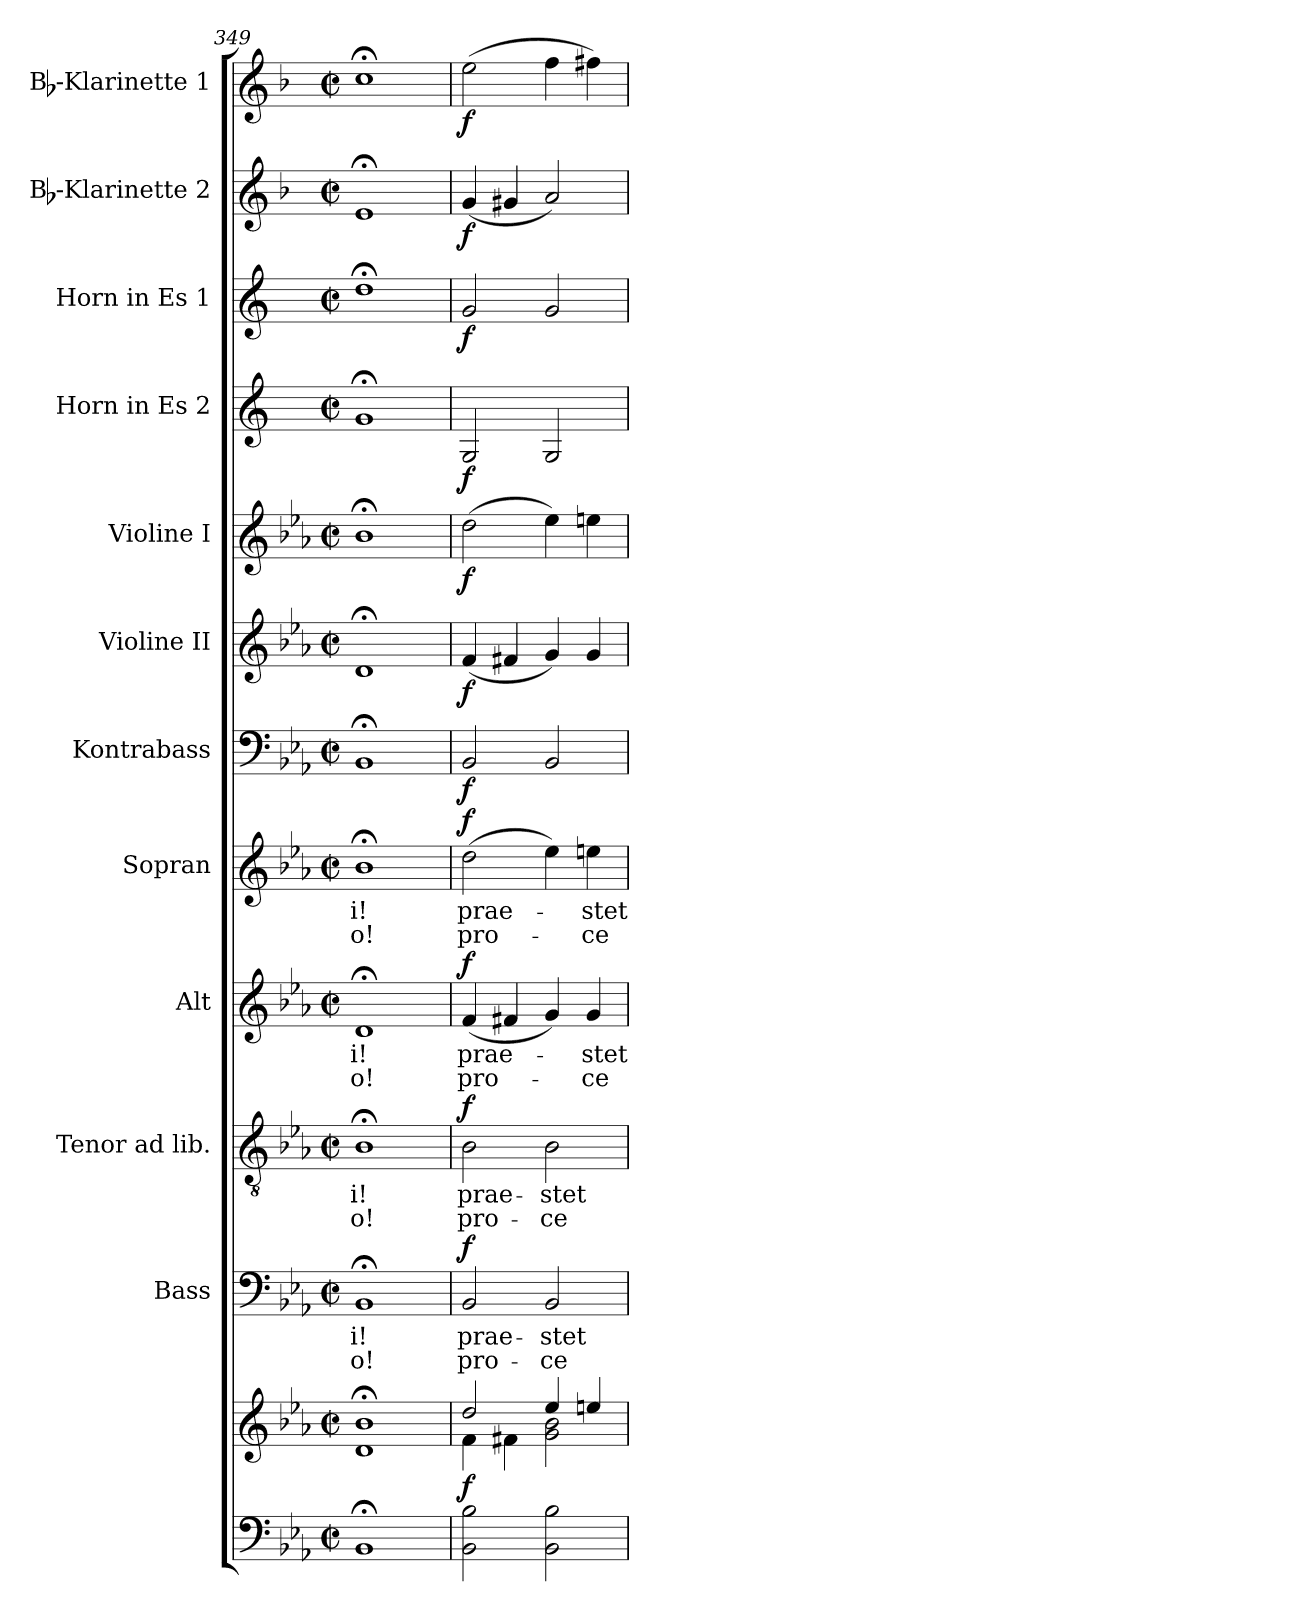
**kern	**kern	**dynam	**kern	**text	**text	**dynam	**kern	**text	**text	**dynam	**kern	**text	**text	**dynam	**kern	**text	**text	**dynam	**kern	**dynam	**kern	**dynam	**kern	**dynam	**kern	**dynam	**kern	**dynam	**kern	**dynam	**kern	**dynam
*part12	*part12	*part12	*part11	*part11	*part11	*part11	*part10	*part10	*part10	*part10	*part9	*part9	*part9	*part9	*part8	*part8	*part8	*part8	*part7	*part7	*part6	*part6	*part5	*part5	*part4	*part4	*part3	*part3	*part2	*part2	*part1	*part1
*staff13	*staff12	*staff12/13	*staff11	*staff11	*staff11	*staff11	*staff10	*staff10	*staff10	*staff10	*staff9	*staff9	*staff9	*staff9	*staff8	*staff8	*staff8	*staff8	*staff7	*staff7	*staff6	*staff6	*staff5	*staff5	*staff4	*staff4	*staff3	*staff3	*staff2	*staff2	*staff1	*staff1
*	*	*	*I"Bass	*	*	*	*I"Tenor ad lib.	*	*	*	*I"Alt	*	*	*	*I"Sopran	*	*	*	*I"Kontrabass	*	*I"Violine II	*	*I"Violine I	*	*I"Horn in Es 2	*	*I"Horn in Es 1	*	*I"Bb-Klarinette 2	*	*I"Bb-Klarinette 1	*
*	*	*	*I'B.	*	*	*	*I'T.	*	*	*	*I'A.	*	*	*	*I'S.	*	*	*	*I'Kb.	*	*I'Vl. II	*	*I'Vl. I	*	*	*	*	*	*I'Bb Kl. 2	*	*I'Bb Kl. 1	*
*clefF4	*clefG2	*	*clefF4	*	*	*	*clefGv2	*	*	*	*clefG2	*	*	*	*clefG2	*	*	*	*clefF4	*	*clefG2	*	*clefG2	*	*clefG2	*	*clefG2	*	*clefG2	*	*clefG2	*
*	*	*	*	*	*	*	*	*	*	*	*	*	*	*	*	*	*	*	*ITrd7c12	*	*	*	*	*	*ITrd5c9	*	*ITrd5c9	*	*ITrd1c2	*	*ITrd1c2	*
*k[b-e-a-]	*k[b-e-a-]	*	*k[b-e-a-]	*	*	*	*k[b-e-a-]	*	*	*	*k[b-e-a-]	*	*	*	*k[b-e-a-]	*	*	*	*k[b-e-a-]	*	*k[b-e-a-]	*	*k[b-e-a-]	*	*k[b-e-a-]	*	*k[b-e-a-]	*	*k[b-e-a-]	*	*k[b-e-a-]	*
*E-:	*E-:	*	*E-:	*	*	*	*E-:	*	*	*	*E-:	*	*	*	*E-:	*	*	*	*E-:	*	*E-:	*	*E-:	*	*E-:	*	*E-:	*	*E-:	*	*E-:	*
*M2/2	*M2/2	*	*M2/2	*	*	*	*M2/2	*	*	*	*M2/2	*	*	*	*M2/2	*	*	*	*M2/2	*	*M2/2	*	*M2/2	*	*M2/2	*	*M2/2	*	*M2/2	*	*M2/2	*
*met(c|)	*met(c|)	*	*met(c|)	*	*	*	*met(c|)	*	*	*	*met(c|)	*	*	*	*met(c|)	*	*	*	*met(c|)	*	*met(c|)	*	*met(c|)	*	*met(c|)	*	*met(c|)	*	*met(c|)	*	*met(c|)	*
=349	=349	=349	=349	=349	=349	=349	=349	=349	=349	=349	=349	=349	=349	=349	=349	=349	=349	=349	=349	=349	=349	=349	=349	=349	=349	=349	=349	=349	=349	=349	=349	=349
!	!	!	!	!LO:LY:b	!LO:LY:b	!	!	!LO:LY:b	!LO:LY:b	!	!	!LO:LY:b	!LO:LY:b	!	!	!LO:LY:b	!LO:LY:b	!	!	!	!	!	!	!	!	!	!	!	!	!	!	!
1BB-;<	1d;< 1b-;<	.	1BB-;<	-i!	-o!	.	1B-;<	-i!	-o!	.	1d;<	-i!	-o!	.	1b-;<	-i!	-o!	.	1BBB-;<	.	1d;<	.	1b-;<	.	1B-;<	.	1f;<	.	1d;<	.	1b-;<	.
=350	=350	=350	=350	=350	=350	=350	=350	=350	=350	=350	=350	=350	=350	=350	=350	=350	=350	=350	=350	=350	=350	=350	=350	=350	=350	=350	=350	=350	=350	=350	=350	=350
*	*^	*	*	*	*	*	*	*	*	*	*	*	*	*	*	*	*	*	*	*	*	*	*	*	*	*	*	*	*	*	*	*
!	!	!	!LO:DY:b	!	!LO:LY:b	!LO:LY:b	!LO:DY:a	!	!LO:LY:b	!LO:LY:b	!LO:DY:a	!	!LO:LY:b	!LO:LY:b	!LO:DY:a	!	!LO:LY:b	!LO:LY:b	!LO:DY:a	!	!LO:DY:b	!	!LO:DY:b	!	!LO:DY:b	!	!LO:DY:b	!	!LO:DY:b	!	!LO:DY:b	!	!LO:DY:b
2BB-\ 2B-\	2dd/	4f\	f	2BB-/	prae-	pro-	f	2B-\	prae-	pro-	f	(<4f/	prae-	pro-	f	(>2dd\	prae-	pro-	f	2BBB-/	f	(<4f/	f	(>2dd\	f	2BB-/	f	2B-/	f	(<4f/	f	(>2dd\	f
.	.	4f#X\	.	.	.	.	.	.	.	.	.	4f#X/	.	.	.	.	.	.	.	.	.	4f#X/	.	.	.	.	.	.	.	4f#X/	.	.	.
!	!	!	!	!	!LO:LY:b	!LO:LY:b	!	!	!LO:LY:b	!LO:LY:b	!	!	!	!	!	!	!	!	!	!	!	!	!	!	!	!	!	!	!	!	!	!	!
2BB-\ 2B-\	4ee-/	2g\ 2b-\	.	2BB-/	-stet	-ce-	.	2B-\	-stet	-ce-	.	4g/)	.	.	.	4ee-\)	.	.	.	2BBB-/	.	4g/)	.	4ee-\)	.	2BB-/	.	2B-/	.	2g/)	.	4ee-\	.
!	!	!	!	!	!	!	!	!	!	!	!	!	!LO:LY:b	!LO:LY:b	!	!	!LO:LY:b	!LO:LY:b	!	!	!	!	!	!	!	!	!	!	!	!	!	!	!
.	4een/	.	.	.	.	.	.	.	.	.	.	4g/	-stet	-ce-	.	4een\	-stet	-ce-	.	.	.	4g/	.	4een\	.	.	.	.	.	.	.	4een\)	.
*	*v	*v	*	*	*	*	*	*	*	*	*	*	*	*	*	*	*	*	*	*	*	*	*	*	*	*	*	*	*	*	*	*	*
=	=	=	=	=	=	=	=	=	=	=	=	=	=	=	=	=	=	=	=	=	=	=	=	=	=	=	=	=	=	=	=	=
*-	*-	*-	*-	*-	*-	*-	*-	*-	*-	*-	*-	*-	*-	*-	*-	*-	*-	*-	*-	*-	*-	*-	*-	*-	*-	*-	*-	*-	*-	*-	*-	*-
